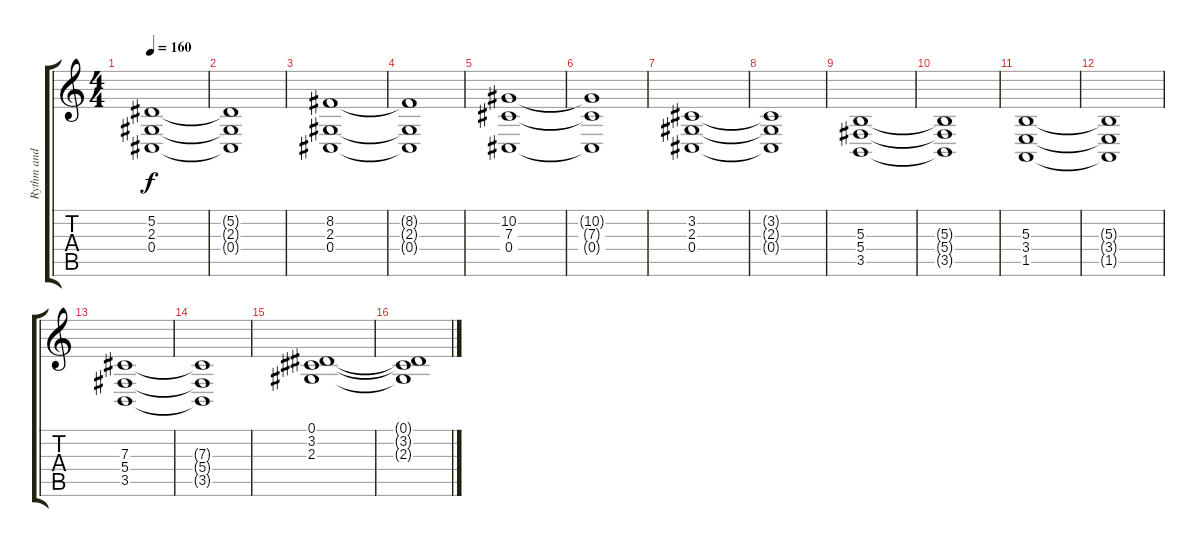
\track ("Rythm and Harmony (Everton  Andrade)" "Rythm and ") {instrument stringensemble2}
\staff {score tabs}
\tuning (Eb4 Bb3 Gb3 Db3 Ab2 Eb2) {hide}
\ts (4 4)
\tempo 160
\clef g2
\ks c
(5.2 2.3 0.4).1{dy f} |
(5.2{t} 2.3{t} 0.4{t}).1 |
(8.2 2.3 0.4).1 |
(8.2{t} 2.3{t} 0.4{t}).1 |
(10.2 7.3 0.4).1 |
(10.2{t} 7.3{t} 0.4{t}).1 |
(3.2 2.3 0.4).1 |
(3.2{t} 2.3{t} 0.4{t}).1 |
(5.3 5.4 3.5).1 |
(5.3{t} 5.4{t} 3.5{t}).1 |
(5.3 3.4 1.5).1 |
(5.3{t} 3.4{t} 1.5{t}).1 |
(7.3 5.4 3.5).1 |
(7.3{t} 5.4{t} 3.5{t}).1 |
(0.1 3.2 2.3).1{volume 0} |
(0.1{t} 3.2{t} 2.3{t}).1
